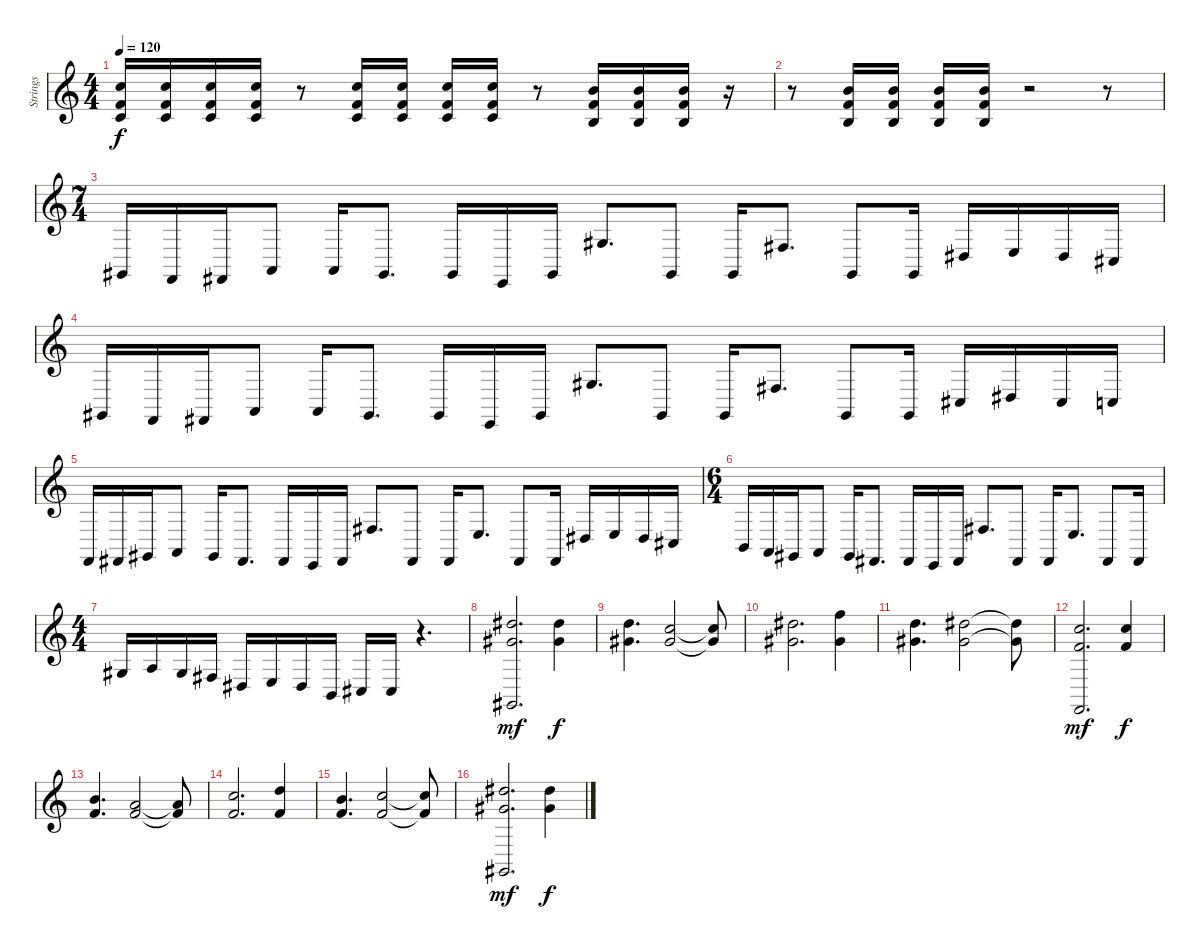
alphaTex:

\track ("Strings" "Strings") {instrument stringensemble1}
\staff {score}
\tuning (E4 B3 G3 D3 A2 E2) {hide}
\ts (4 4)
\tempo 120
\clef g2
\ks c
(8.1 10.3 10.4).16{dy f} (8.1 10.3 10.4).16 (8.1 10.3 10.4).16 (8.1 10.3 10.4).16 r.8 (8.1 10.3 10.4).16 (8.1 10.3 10.4).16 (8.1 10.3 10.4).16 (8.1 10.3 10.4).16 r.8 (7.1 10.3 9.4).16 (7.1 10.3 9.4).16 (7.1 10.3 9.4).16 r.16 |
r.8 (7.1 10.3 9.4).16 (7.1 10.3 9.4).16 (7.1 10.3 9.4).16 (7.1 10.3 9.4).16 r.2 r.8 |
\ts (7 4)
4.6.16 1.6.16 2.6.16 0.5.8 0.5.16 4.6.8{d} 4.6.16 0.6.16 4.6.16 1.3.8{d} 4.6.8 4.6.16 4.4.8{d} 4.6.8 4.6.16 1.4.16 2.4.16 1.4.16 4.5.16 |
4.6.16 1.6.16 2.6.16 0.5.8 0.5.16 4.6.8{d} 4.6.16 0.6.16 4.6.16 1.3.8{d} 4.6.8 4.6.16 4.4.8{d} 4.6.8 4.6.16 4.5.16 1.4.16 4.5.16 3.5.16 |
1.6.16 2.6.16 4.6.16 0.5.8 4.6.16 2.6.8{d} 2.6.16 0.6.16 2.6.16 4.4.8{d} 2.6.8 2.6.16 2.4.8{d} 2.6.8 2.6.16 1.4.16 2.4.16 1.4.16 4.5.16 |
\ts (6 4)
2.5.16 0.5.16 4.6.16 0.5.8 4.6.16 2.6.8{d} 2.6.16 0.6.16 2.6.16 4.4.8{d} 2.6.8 2.6.16 2.4.8{d} 2.6.8 2.6.16 |
\ts (4 4)
1.3.16 2.3.16 1.3.16 4.4.16 1.4.16 2.4.16 1.4.16 2.5.16 4.5.16 4.5.16 r.4{d} |
(11.1 9.2 4.6).2{d dy mf} (11.1 9.2).4{dy f} |
(10.1 9.2).4{d} (8.1 9.2).2 (8.1{t} 9.2{t}).8 |
(11.1 9.2).2{d} (13.1 13.3).4 |
(10.1 9.2).4{d} (11.1 9.2).2 (11.1{t} 9.2{t}).8 |
(8.1 6.2 1.6).2{d dy mf} (8.1 6.2).4{dy f} |
(7.1 6.2).4{d} (5.1 6.2).2 (5.1{t} 6.2{t}).8 |
(8.1 6.2).2{d} (10.1 10.3).4 |
(7.1 6.2).4{d} (8.1 6.2).2 (8.1{t} 6.2{t}).8 |
(11.1 9.2 4.6).2{d dy mf} (11.1 9.2).4{dy f}
